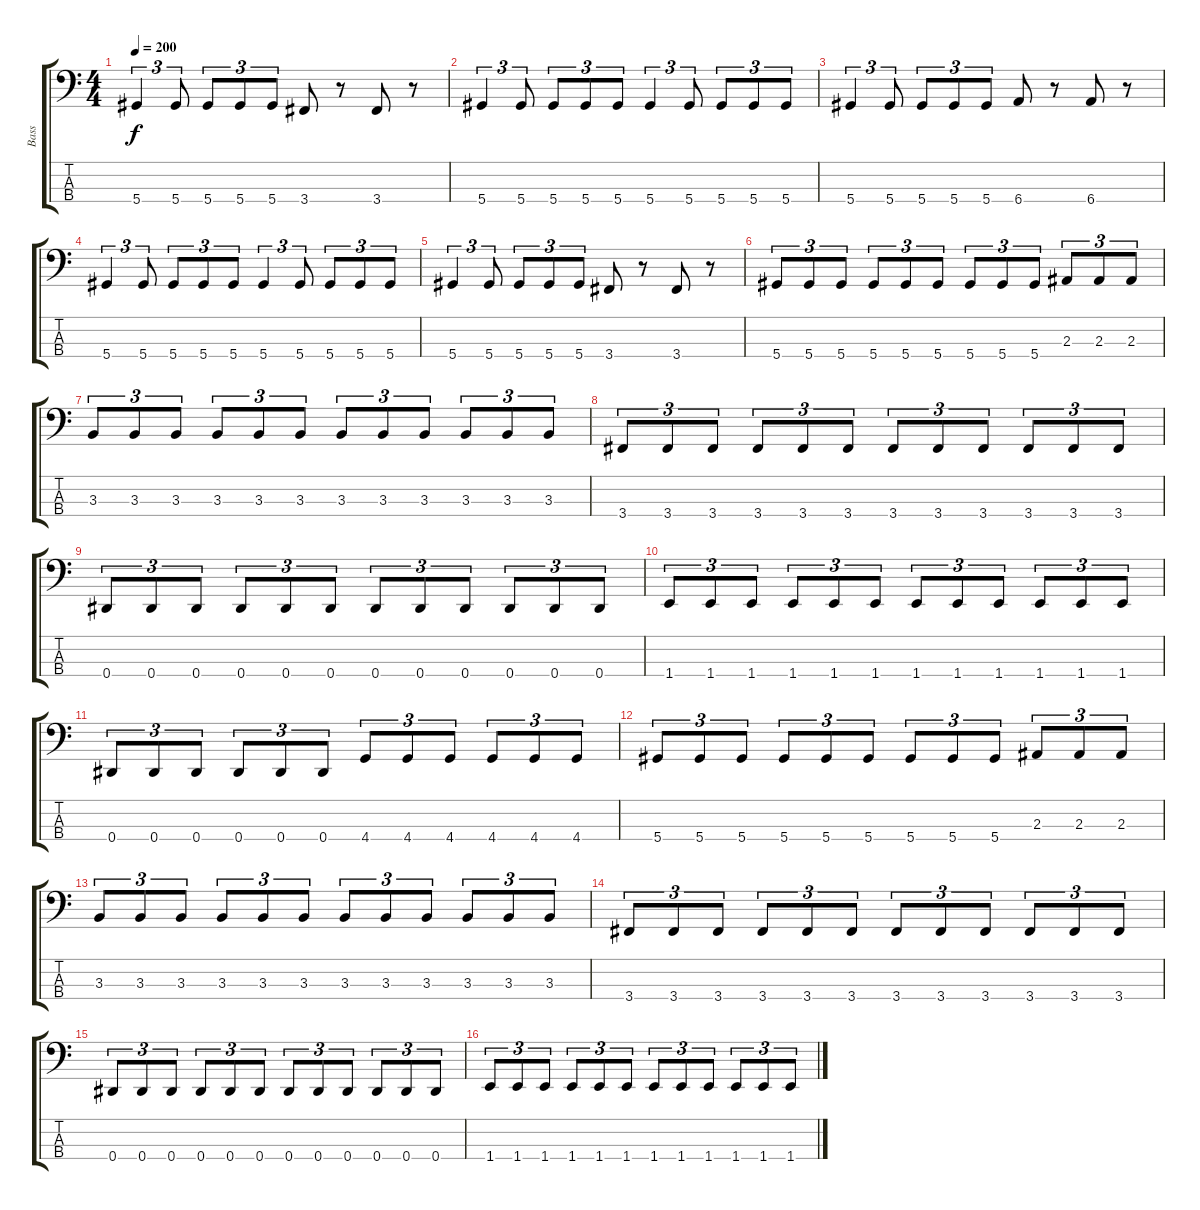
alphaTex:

\track ("Bass" "Bass") {instrument electricbassfinger}
\staff {score tabs}
\tuning (Gb2 Db2 Ab1 Eb1) {hide}
\ts (4 4)
\tempo 200
\clef f4
\ks c
5.4.4{tu (3 2) dy f} 5.4.8{tu (3 2)} 5.4.8{tu (3 2)} 5.4.8{tu (3 2)} 5.4.8{tu (3 2)} 3.4.8 r.8 3.4.8 r.8 |
5.4.4{tu (3 2)} 5.4.8{tu (3 2)} 5.4.8{tu (3 2)} 5.4.8{tu (3 2)} 5.4.8{tu (3 2)} 5.4.4{tu (3 2)} 5.4.8{tu (3 2)} 5.4.8{tu (3 2)} 5.4.8{tu (3 2)} 5.4.8{tu (3 2)} |
5.4.4{tu (3 2)} 5.4.8{tu (3 2)} 5.4.8{tu (3 2)} 5.4.8{tu (3 2)} 5.4.8{tu (3 2)} 6.4.8 r.8 6.4.8 r.8 |
5.4.4{tu (3 2)} 5.4.8{tu (3 2)} 5.4.8{tu (3 2)} 5.4.8{tu (3 2)} 5.4.8{tu (3 2)} 5.4.4{tu (3 2)} 5.4.8{tu (3 2)} 5.4.8{tu (3 2)} 5.4.8{tu (3 2)} 5.4.8{tu (3 2)} |
5.4.4{tu (3 2)} 5.4.8{tu (3 2)} 5.4.8{tu (3 2)} 5.4.8{tu (3 2)} 5.4.8{tu (3 2)} 3.4.8 r.8 3.4.8 r.8 |
5.4.8{tu (3 2)} 5.4.8{tu (3 2)} 5.4.8{tu (3 2)} 5.4.8{tu (3 2)} 5.4.8{tu (3 2)} 5.4.8{tu (3 2)} 5.4.8{tu (3 2)} 5.4.8{tu (3 2)} 5.4.8{tu (3 2)} 2.3.8{tu (3 2)} 2.3.8{tu (3 2)} 2.3.8{tu (3 2)} |
3.3.8{tu (3 2)} 3.3.8{tu (3 2)} 3.3.8{tu (3 2)} 3.3.8{tu (3 2)} 3.3.8{tu (3 2)} 3.3.8{tu (3 2)} 3.3.8{tu (3 2)} 3.3.8{tu (3 2)} 3.3.8{tu (3 2)} 3.3.8{tu (3 2)} 3.3.8{tu (3 2)} 3.3.8{tu (3 2)} |
3.4.8{tu (3 2)} 3.4.8{tu (3 2)} 3.4.8{tu (3 2)} 3.4.8{tu (3 2)} 3.4.8{tu (3 2)} 3.4.8{tu (3 2)} 3.4.8{tu (3 2)} 3.4.8{tu (3 2)} 3.4.8{tu (3 2)} 3.4.8{tu (3 2)} 3.4.8{tu (3 2)} 3.4.8{tu (3 2)} |
0.4.8{tu (3 2)} 0.4.8{tu (3 2)} 0.4.8{tu (3 2)} 0.4.8{tu (3 2)} 0.4.8{tu (3 2)} 0.4.8{tu (3 2)} 0.4.8{tu (3 2)} 0.4.8{tu (3 2)} 0.4.8{tu (3 2)} 0.4.8{tu (3 2)} 0.4.8{tu (3 2)} 0.4.8{tu (3 2)} |
1.4.8{tu (3 2)} 1.4.8{tu (3 2)} 1.4.8{tu (3 2)} 1.4.8{tu (3 2)} 1.4.8{tu (3 2)} 1.4.8{tu (3 2)} 1.4.8{tu (3 2)} 1.4.8{tu (3 2)} 1.4.8{tu (3 2)} 1.4.8{tu (3 2)} 1.4.8{tu (3 2)} 1.4.8{tu (3 2)} |
0.4.8{tu (3 2)} 0.4.8{tu (3 2)} 0.4.8{tu (3 2)} 0.4.8{tu (3 2)} 0.4.8{tu (3 2)} 0.4.8{tu (3 2)} 4.4.8{tu (3 2)} 4.4.8{tu (3 2)} 4.4.8{tu (3 2)} 4.4.8{tu (3 2)} 4.4.8{tu (3 2)} 4.4.8{tu (3 2)} |
5.4.8{tu (3 2)} 5.4.8{tu (3 2)} 5.4.8{tu (3 2)} 5.4.8{tu (3 2)} 5.4.8{tu (3 2)} 5.4.8{tu (3 2)} 5.4.8{tu (3 2)} 5.4.8{tu (3 2)} 5.4.8{tu (3 2)} 2.3.8{tu (3 2)} 2.3.8{tu (3 2)} 2.3.8{tu (3 2)} |
3.3.8{tu (3 2)} 3.3.8{tu (3 2)} 3.3.8{tu (3 2)} 3.3.8{tu (3 2)} 3.3.8{tu (3 2)} 3.3.8{tu (3 2)} 3.3.8{tu (3 2)} 3.3.8{tu (3 2)} 3.3.8{tu (3 2)} 3.3.8{tu (3 2)} 3.3.8{tu (3 2)} 3.3.8{tu (3 2)} |
3.4.8{tu (3 2)} 3.4.8{tu (3 2)} 3.4.8{tu (3 2)} 3.4.8{tu (3 2)} 3.4.8{tu (3 2)} 3.4.8{tu (3 2)} 3.4.8{tu (3 2)} 3.4.8{tu (3 2)} 3.4.8{tu (3 2)} 3.4.8{tu (3 2)} 3.4.8{tu (3 2)} 3.4.8{tu (3 2)} |
0.4.8{tu (3 2)} 0.4.8{tu (3 2)} 0.4.8{tu (3 2)} 0.4.8{tu (3 2)} 0.4.8{tu (3 2)} 0.4.8{tu (3 2)} 0.4.8{tu (3 2)} 0.4.8{tu (3 2)} 0.4.8{tu (3 2)} 0.4.8{tu (3 2)} 0.4.8{tu (3 2)} 0.4.8{tu (3 2)} |
1.4.8{tu (3 2)} 1.4.8{tu (3 2)} 1.4.8{tu (3 2)} 1.4.8{tu (3 2)} 1.4.8{tu (3 2)} 1.4.8{tu (3 2)} 1.4.8{tu (3 2)} 1.4.8{tu (3 2)} 1.4.8{tu (3 2)} 1.4.8{tu (3 2)} 1.4.8{tu (3 2)} 1.4.8{tu (3 2)}
